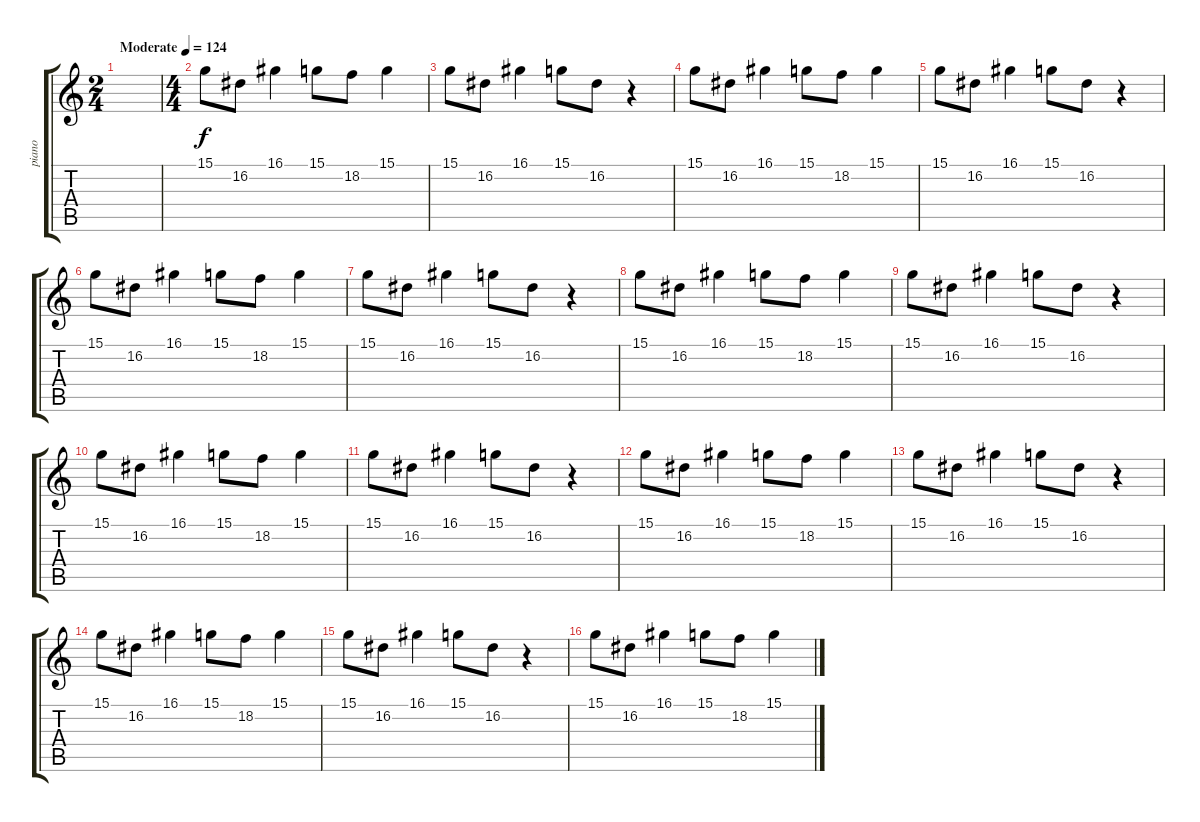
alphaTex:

\track ("piano" "piano") {instrument acousticgrandpiano}
\staff {score tabs}
\tuning (E4 B3 G3 D3 A2 E2) {hide}
\ts (2 4)
\tempo (124 "Moderate")
\clef g2
\ks c
|
\ts (4 4)
15.1.8 16.2.8 16.1.4 15.1.8 18.2.8 15.1.4 |
15.1.8 16.2.8 16.1.4 15.1.8 16.2.8 r.4 |
15.1.8 16.2.8 16.1.4 15.1.8 18.2.8 15.1.4 |
15.1.8 16.2.8 16.1.4 15.1.8 16.2.8 r.4 |
15.1.8 16.2.8 16.1.4 15.1.8 18.2.8 15.1.4 |
15.1.8 16.2.8 16.1.4 15.1.8 16.2.8 r.4 |
15.1.8 16.2.8 16.1.4 15.1.8 18.2.8 15.1.4 |
15.1.8 16.2.8 16.1.4 15.1.8 16.2.8 r.4 |
15.1.8 16.2.8 16.1.4 15.1.8 18.2.8 15.1.4 |
15.1.8 16.2.8 16.1.4 15.1.8 16.2.8 r.4 |
15.1.8 16.2.8 16.1.4 15.1.8 18.2.8 15.1.4 |
15.1.8 16.2.8 16.1.4 15.1.8 16.2.8 r.4 |
15.1.8 16.2.8 16.1.4 15.1.8 18.2.8 15.1.4 |
15.1.8 16.2.8 16.1.4 15.1.8 16.2.8 r.4 |
15.1.8 16.2.8 16.1.4 15.1.8 18.2.8 15.1.4
